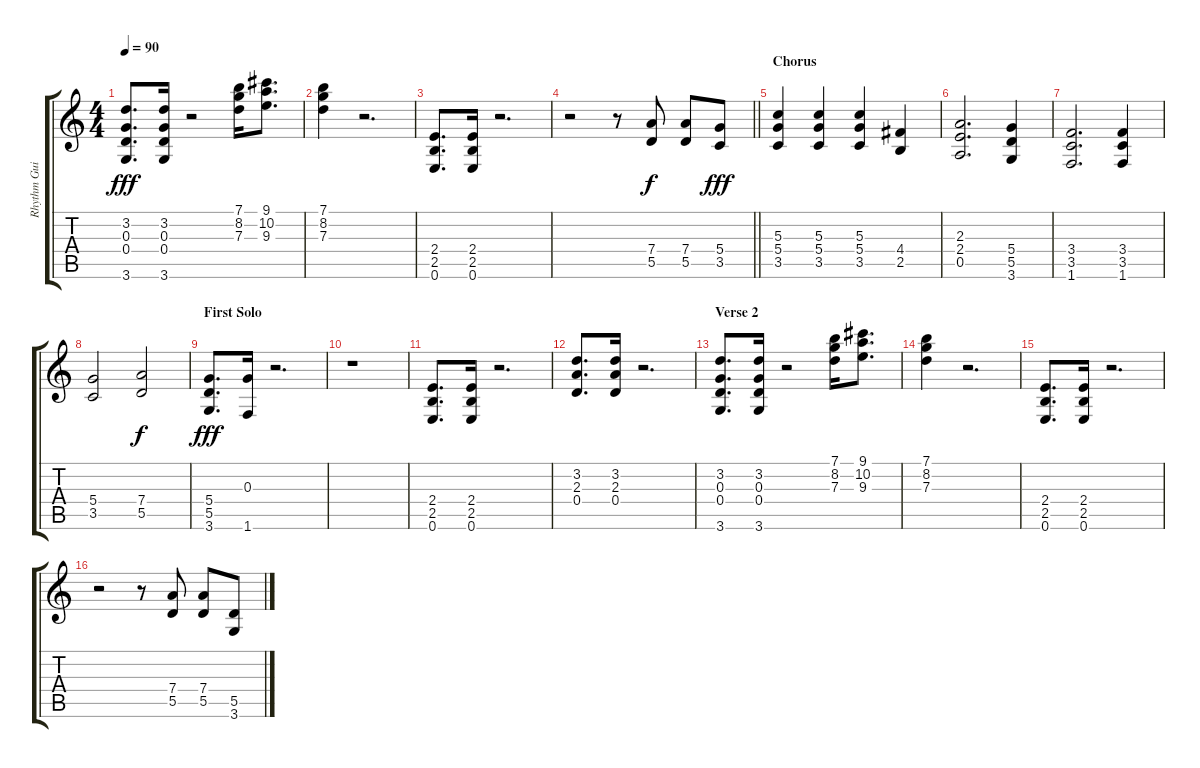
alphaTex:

\track ("Rhythm Guitar" "Rhythm Gui") {instrument distortionguitar}
\staff {score tabs}
\tuning (E4 B3 G3 D3 A2 E2) {hide}
\ts (4 4)
\tempo 90
\clef g2
\ks c
(3.2 0.3 0.4 3.6).8{d dy fff} (3.2 0.3 0.4 3.6).16 r.2 (7.1 8.2 7.3).16 (9.1 10.2 9.3).8{d} |
(7.1 8.2 7.3).4 r.2{d} |
(2.4 2.5 0.6).8{d} (2.4 2.5 0.6).16 r.2{d} |
\barLineRight lightlight
r.2 r.8 (7.4 5.5).8{dy f} (7.4 5.5).8 (5.4 3.5).8{dy fff} |
\section ("" "Chorus")
(5.3 5.4 3.5).4 (5.3 5.4 3.5).4 (5.3 5.4 3.5).4 (4.4 2.5).4 |
(2.3 2.4 0.5).2{d} (5.4 5.5 3.6).4 |
(3.4 3.5 1.6).2{d} (3.4 3.5 1.6).4 |
(5.4 3.5).2 (7.4 5.5).2{dy f} |
\section ("" "First Solo")
(5.4 5.5 3.6).8{d dy fff} (0.3 1.6).16 r.2{d} |
r.1 |
(2.4 2.5 0.6).8{d} (2.4 2.5 0.6).16 r.2{d} |
(3.2 2.3 0.4).8{d} (3.2 2.3 0.4).16 r.2{d} |
\section ("" "Verse 2")
(3.2 0.3 0.4 3.6).8{d} (3.2 0.3 0.4 3.6).16 r.2 (7.1 8.2 7.3).16 (9.1 10.2 9.3).8{d} |
(7.1 8.2 7.3).4 r.2{d} |
(2.4 2.5 0.6).8{d} (2.4 2.5 0.6).16 r.2{d} |
r.2 r.8 (7.4 5.5).8 (7.4 5.5).8 (5.5 3.6).8
